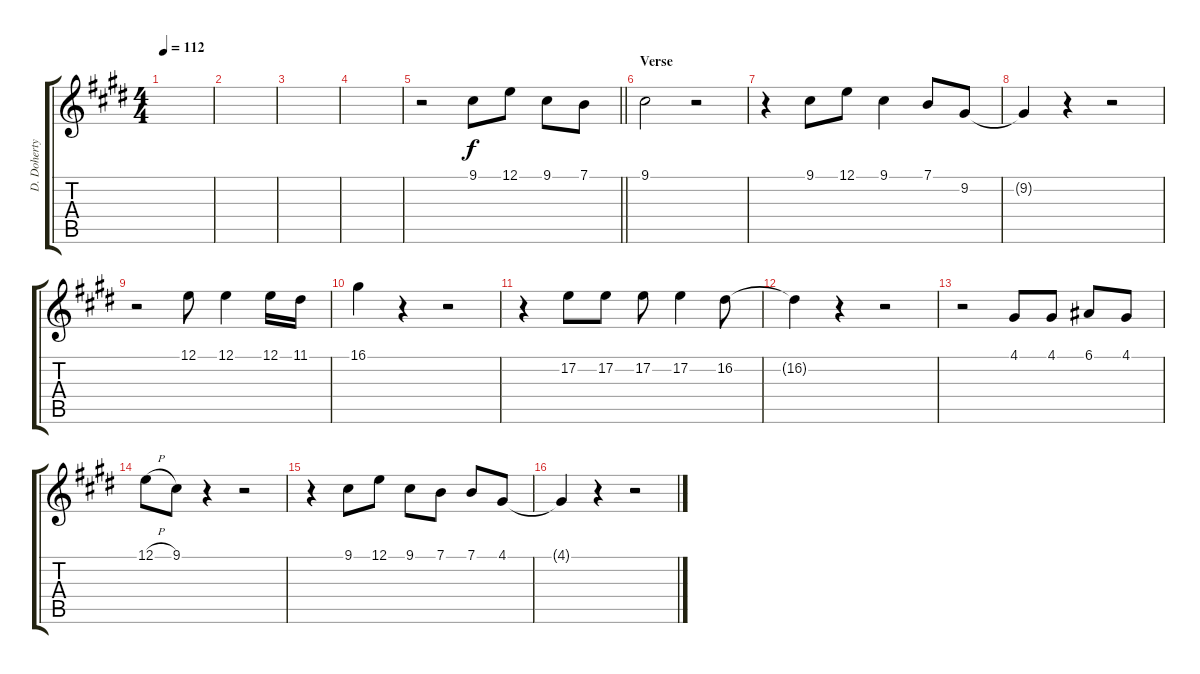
\track ("D. Doherty/J. Phillips" "D. Doherty") {instrument recorder}
\staff {score tabs}
\tuning (E4 B3 G3 D3 A2 E2) {hide}
\ts (4 4)
\tempo 112
\clef g2
\ks e
|
|
|
|
\barLineRight lightlight
r.2 9.1.8 12.1.8 9.1.8 7.1.8 |
\section ("" "Verse")
9.1.2 r.2 |
r.4 9.1.8 12.1.8 9.1.4 7.1.8 9.2.8 |
9.2{t}.4 r.4 r.2 |
r.2 12.1.8 12.1.4 12.1.16 11.1.16 |
16.1.4 r.4 r.2 |
r.4 17.2.8 17.2.8 17.2.8 17.2.4 16.2.8 |
16.2{t}.4 r.4 r.2 |
r.2 4.1.8 4.1.8 6.1.8 4.1.8 |
12.1{h}.8 9.1.8 r.4 r.2 |
r.4 9.1.8 12.1.8 9.1.8 7.1.8 7.1.8 4.1.8 |
4.1{t}.4 r.4 r.2
